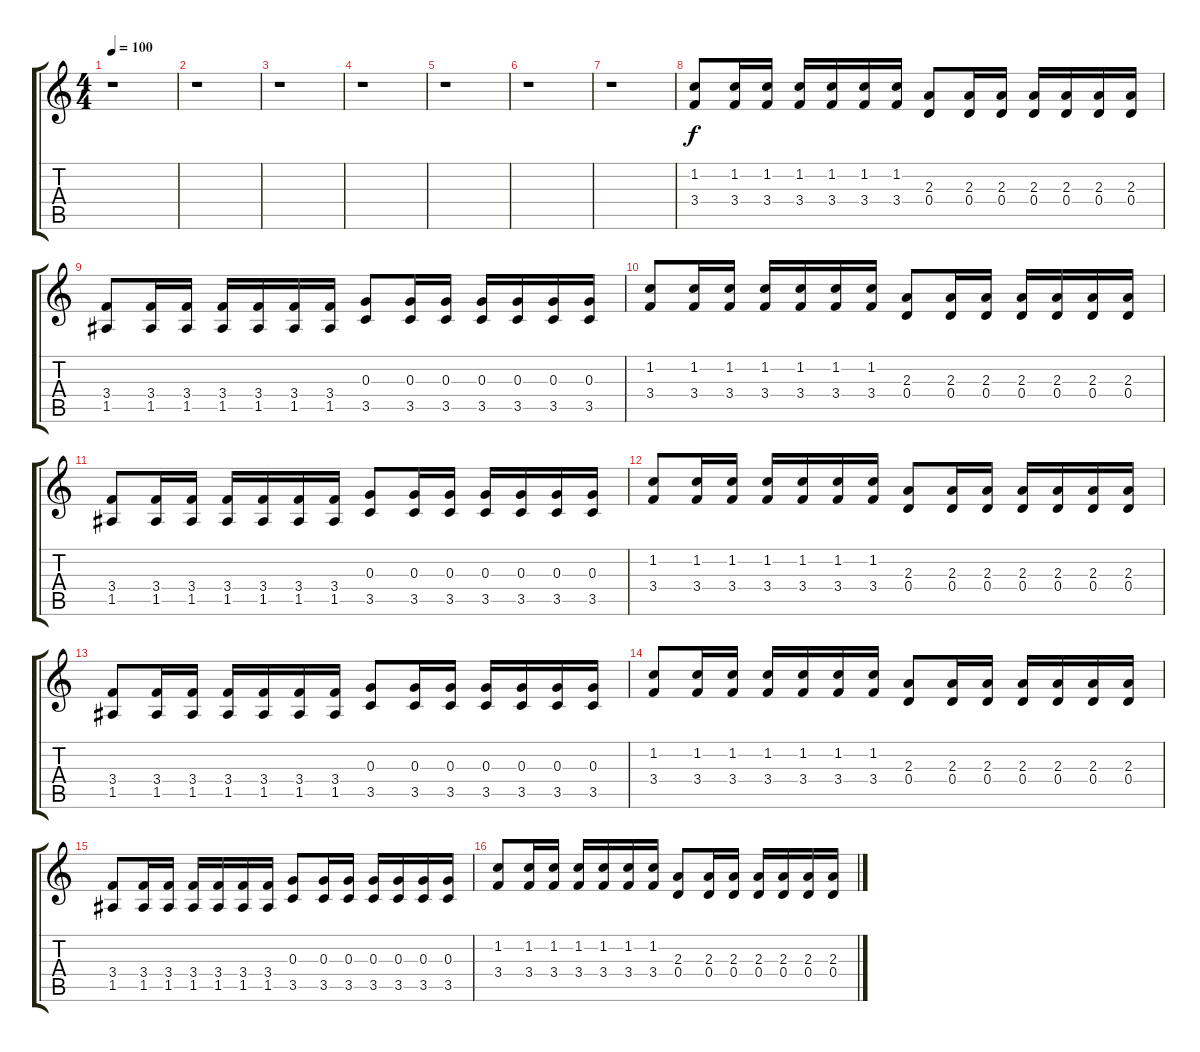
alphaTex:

\track "" {instrument distortionguitar}
\staff {score tabs}
\tuning (E4 B3 G3 D3 A2 E2) {hide}
\ts (4 4)
\tempo 100
\clef g2
\ks c
r.1{dy f} |
r.1 |
r.1 |
r.1 |
r.1 |
r.1 |
r.1 |
(1.2 3.4).8 (1.2 3.4).16 (1.2 3.4).16 (1.2 3.4).16 (1.2 3.4).16 (1.2 3.4).16 (1.2 3.4).16 (2.3 0.4).8 (2.3 0.4).16 (2.3 0.4).16 (2.3 0.4).16 (2.3 0.4).16 (2.3 0.4).16 (2.3 0.4).16 |
(3.4 1.5).8 (3.4 1.5).16 (3.4 1.5).16 (3.4 1.5).16 (3.4 1.5).16 (3.4 1.5).16 (3.4 1.5).16 (0.3 3.5).8 (0.3 3.5).16 (0.3 3.5).16 (0.3 3.5).16 (0.3 3.5).16 (0.3 3.5).16 (0.3 3.5).16 |
(1.2 3.4).8 (1.2 3.4).16 (1.2 3.4).16 (1.2 3.4).16 (1.2 3.4).16 (1.2 3.4).16 (1.2 3.4).16 (2.3 0.4).8 (2.3 0.4).16 (2.3 0.4).16 (2.3 0.4).16 (2.3 0.4).16 (2.3 0.4).16 (2.3 0.4).16 |
(3.4 1.5).8 (3.4 1.5).16 (3.4 1.5).16 (3.4 1.5).16 (3.4 1.5).16 (3.4 1.5).16 (3.4 1.5).16 (0.3 3.5).8 (0.3 3.5).16 (0.3 3.5).16 (0.3 3.5).16 (0.3 3.5).16 (0.3 3.5).16 (0.3 3.5).16 |
(1.2 3.4).8 (1.2 3.4).16 (1.2 3.4).16 (1.2 3.4).16 (1.2 3.4).16 (1.2 3.4).16 (1.2 3.4).16 (2.3 0.4).8 (2.3 0.4).16 (2.3 0.4).16 (2.3 0.4).16 (2.3 0.4).16 (2.3 0.4).16 (2.3 0.4).16 |
(3.4 1.5).8 (3.4 1.5).16 (3.4 1.5).16 (3.4 1.5).16 (3.4 1.5).16 (3.4 1.5).16 (3.4 1.5).16 (0.3 3.5).8 (0.3 3.5).16 (0.3 3.5).16 (0.3 3.5).16 (0.3 3.5).16 (0.3 3.5).16 (0.3 3.5).16 |
(1.2 3.4).8 (1.2 3.4).16 (1.2 3.4).16 (1.2 3.4).16 (1.2 3.4).16 (1.2 3.4).16 (1.2 3.4).16 (2.3 0.4).8 (2.3 0.4).16 (2.3 0.4).16 (2.3 0.4).16 (2.3 0.4).16 (2.3 0.4).16 (2.3 0.4).16 |
(3.4 1.5).8 (3.4 1.5).16 (3.4 1.5).16 (3.4 1.5).16 (3.4 1.5).16 (3.4 1.5).16 (3.4 1.5).16 (0.3 3.5).8 (0.3 3.5).16 (0.3 3.5).16 (0.3 3.5).16 (0.3 3.5).16 (0.3 3.5).16 (0.3 3.5).16 |
(1.2 3.4).8 (1.2 3.4).16 (1.2 3.4).16 (1.2 3.4).16 (1.2 3.4).16 (1.2 3.4).16 (1.2 3.4).16 (2.3 0.4).8 (2.3 0.4).16 (2.3 0.4).16 (2.3 0.4).16 (2.3 0.4).16 (2.3 0.4).16 (2.3 0.4).16
